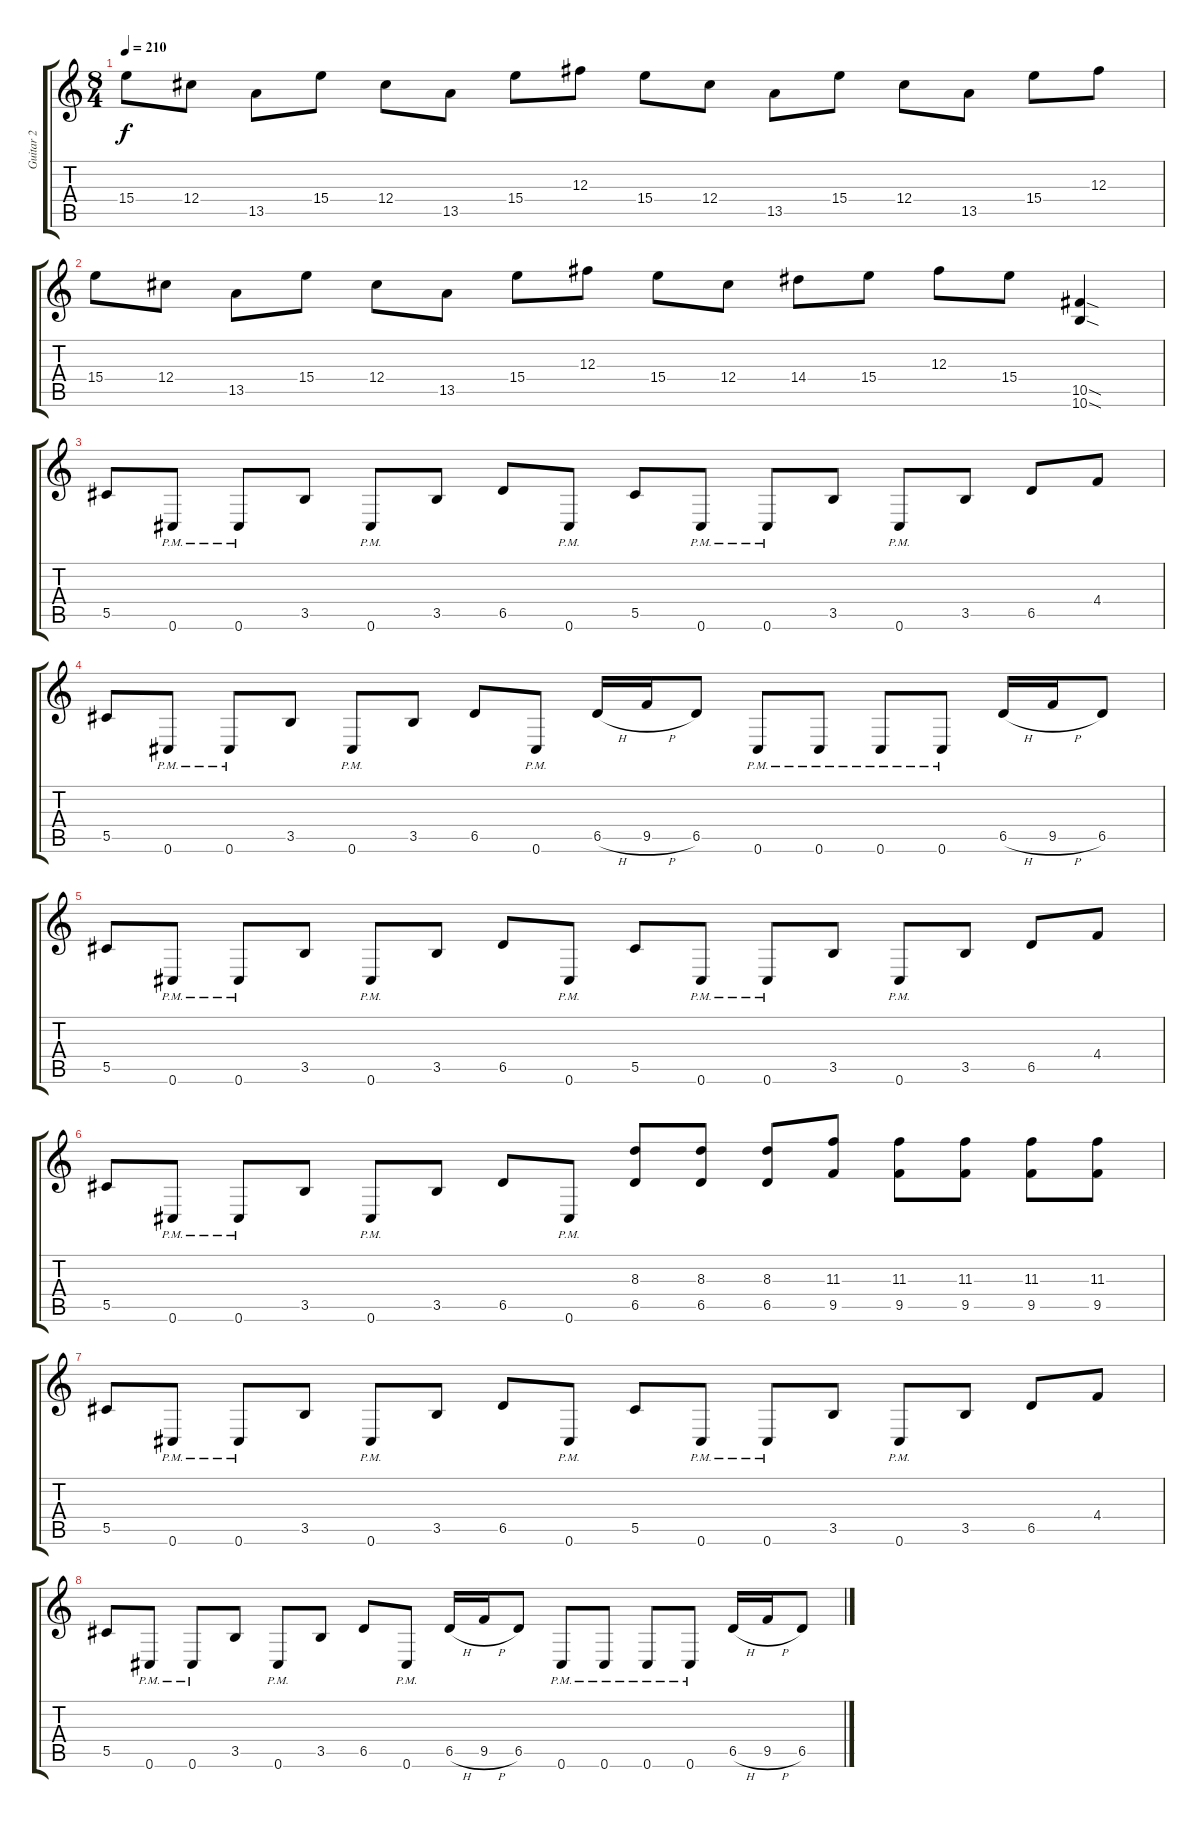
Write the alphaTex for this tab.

\track ("Guitar 2" "Guitar 2") {instrument distortionguitar}
\staff {score tabs}
\tuning (Eb4 Bb3 Gb3 Db3 Ab2 Db2) {hide}
\ts (8 4)
\tempo 210
\clef g2
\ks c
15.4.8{dy f} 12.4.8 13.5.8 15.4.8 12.4.8 13.5.8 15.4.8 12.3.8 15.4.8 12.4.8 13.5.8 15.4.8 12.4.8 13.5.8 15.4.8 12.3.8 |
15.4.8 12.4.8 13.5.8 15.4.8 12.4.8 13.5.8 15.4.8 12.3.8 15.4.8 12.4.8 14.4.8 15.4.8 12.3.8 15.4.8 (10.5{sod} 10.6{sod}).4 |
5.5.8 0.6{pm}.8 0.6{pm}.8 3.5.8 0.6{pm}.8 3.5.8 6.5.8 0.6{pm}.8 5.5.8 0.6{pm}.8 0.6{pm}.8 3.5.8 0.6{pm}.8 3.5.8 6.5.8 4.4.8 |
5.5.8 0.6{pm}.8 0.6{pm}.8 3.5.8 0.6{pm}.8 3.5.8 6.5.8 0.6{pm}.8 6.5{h}.16 9.5{h}.16 6.5.8 0.6{pm}.8 0.6{pm}.8 0.6{pm}.8 0.6{pm}.8 6.5{h}.16 9.5{h}.16 6.5.8 |
5.5.8 0.6{pm}.8 0.6{pm}.8 3.5.8 0.6{pm}.8 3.5.8 6.5.8 0.6{pm}.8 5.5.8 0.6{pm}.8 0.6{pm}.8 3.5.8 0.6{pm}.8 3.5.8 6.5.8 4.4.8 |
5.5.8 0.6{pm}.8 0.6{pm}.8 3.5.8 0.6{pm}.8 3.5.8 6.5.8 0.6{pm}.8 (8.3 6.5).8 (8.3 6.5).8 (8.3 6.5).8 (11.3 9.5).8 (11.3 9.5).8 (11.3 9.5).8 (11.3 9.5).8 (11.3 9.5).8 |
5.5.8 0.6{pm}.8 0.6{pm}.8 3.5.8 0.6{pm}.8 3.5.8 6.5.8 0.6{pm}.8 5.5.8 0.6{pm}.8 0.6{pm}.8 3.5.8 0.6{pm}.8 3.5.8 6.5.8 4.4.8 |
5.5.8 0.6{pm}.8 0.6{pm}.8 3.5.8 0.6{pm}.8 3.5.8 6.5.8 0.6{pm}.8 6.5{h}.16 9.5{h}.16 6.5.8 0.6{pm}.8 0.6{pm}.8 0.6{pm}.8 0.6{pm}.8 6.5{h}.16 9.5{h}.16 6.5.8
